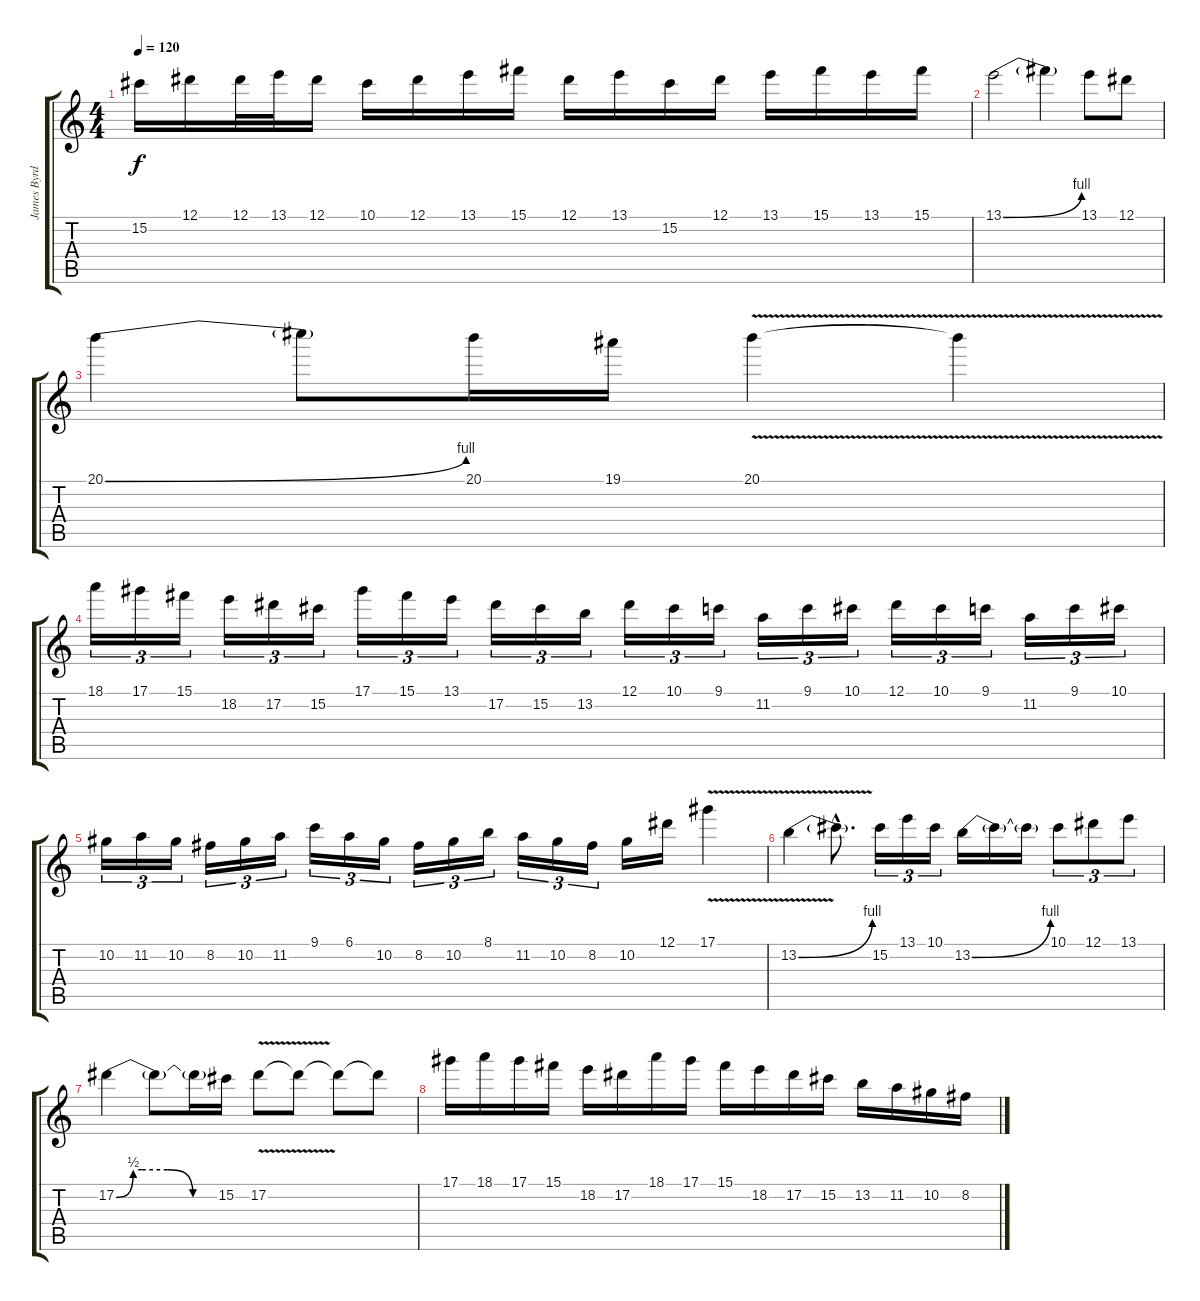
\track ("James Byrd" "James Byrd") {instrument overdrivenguitar}
\staff {score tabs}
\tuning (Eb4 Bb3 Gb3 Db3 Ab2 Eb2) {hide}
\ts (4 4)
\tempo 120
\clef g2
\ks c
15.2.16{dy f} 12.1.16 12.1.32 13.1.32 12.1.16 10.1.16 12.1.16 13.1.16 15.1.16 12.1.16 13.1.16 15.2.16 12.1.16 13.1.16 15.1.16 13.1.16 15.1.16 |
13.1{be (bend 0 0 60 4)}.2 13.1{t}.4 13.1.8 12.1.8 |
20.1{be (bend 0 0 60 4)}.4 20.1{t}.8 20.1.16 19.1.16 20.1{v}.4 20.1{t}.4 |
18.1.16{tu (3 2)} 17.1.16{tu (3 2)} 15.1.16{tu (3 2)} 18.2.16{tu (3 2)} 17.2.16{tu (3 2)} 15.2.16{tu (3 2)} 17.1.16{tu (3 2)} 15.1.16{tu (3 2)} 13.1.16{tu (3 2)} 17.2.16{tu (3 2)} 15.2.16{tu (3 2)} 13.2.16{tu (3 2)} 12.1.16{tu (3 2)} 10.1.16{tu (3 2)} 9.1.16{tu (3 2)} 11.2.16{tu (3 2)} 9.1.16{tu (3 2)} 10.1.16{tu (3 2)} 12.1.16{tu (3 2)} 10.1.16{tu (3 2)} 9.1.16{tu (3 2)} 11.2.16{tu (3 2)} 9.1.16{tu (3 2)} 10.1.16{tu (3 2)} |
10.2.16{tu (3 2)} 11.2.16{tu (3 2)} 10.2.16{tu (3 2)} 8.2.16{tu (3 2)} 10.2.16{tu (3 2)} 11.2.16{tu (3 2)} 9.1.16{tu (3 2)} 6.1.16{tu (3 2)} 10.2.16{tu (3 2)} 8.2.16{tu (3 2)} 10.2.16{tu (3 2)} 8.1.16{tu (3 2)} 11.2.16{tu (3 2)} 10.2.16{tu (3 2)} 8.2.16{tu (3 2)} 10.2.16 12.1.16 17.1{v}.4 |
13.2{be (bend 0 0 60 4) v}.4 13.2{hac t}.8{d} 15.2.16{tu (3 2)} 13.1.16{tu (3 2)} 10.1.16{tu (3 2)} 13.2{be (bend 0 0 60 4)}.16 13.2{t}.16 13.2{t}.16 10.1.8{tu (3 2)} 12.1.8{tu (3 2)} 13.1.8{tu (3 2)} |
17.2{be (custom 0 0 10 2 15 2 30 2 45 0 60 0)}.4 17.2{t}.8 17.2{t}.16 15.2.16 17.2{v}.8 17.2{t}.8 17.2{t}.8 17.2{t}.8 |
17.1.16 18.1.16 17.1.16 15.1.16 18.2.16 17.2.16 18.1.16 17.1.16 15.1.16 18.2.16 17.2.16 15.2.16 13.2.16 11.2.16 10.2.16 8.2.16
